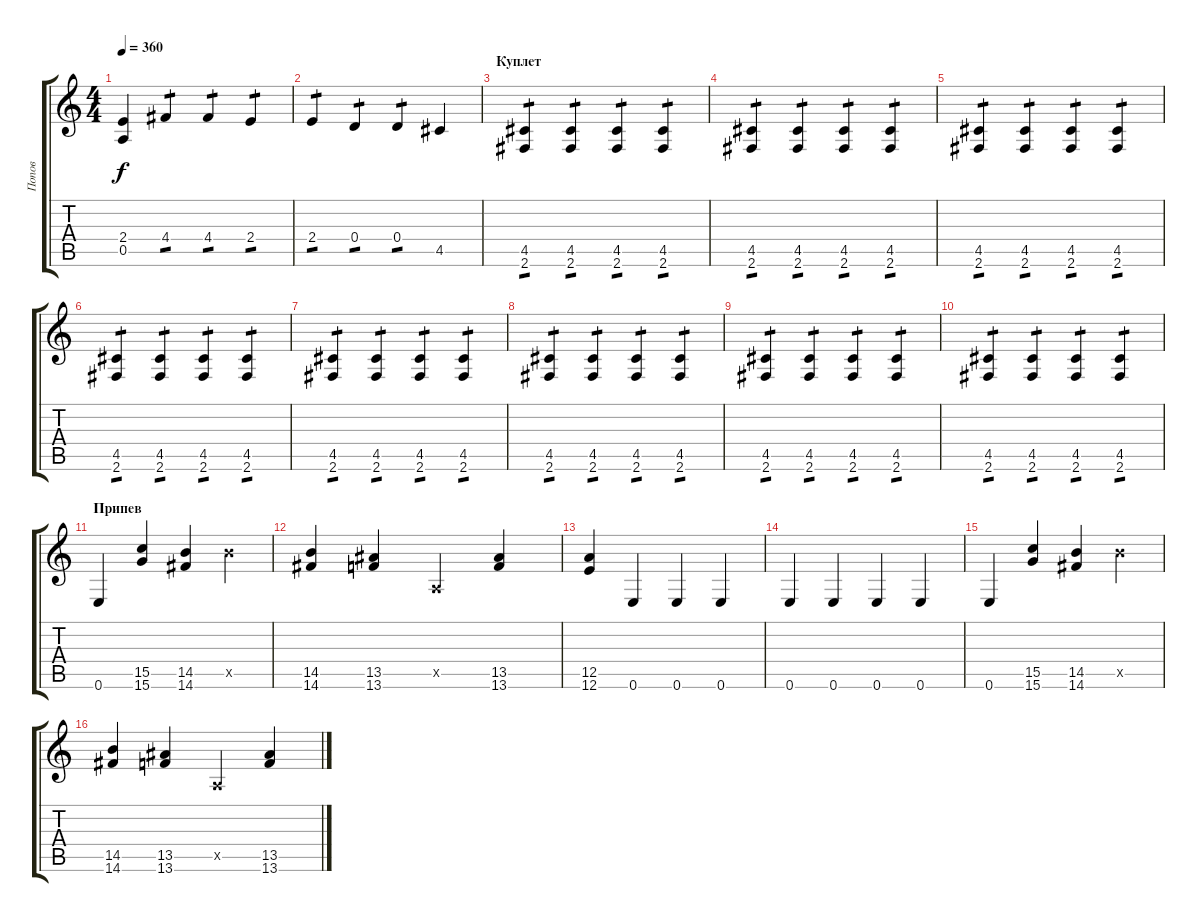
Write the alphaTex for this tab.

\track ("Попов" "Попов") {instrument overdrivenguitar}
\staff {score tabs}
\tuning (E4 B3 G3 D3 A2 E2) {hide}
\ts (4 4)
\tempo 360
\clef g2
\ks c
(2.4 0.5).4{dy f} 4.4.4{tp 1} 4.4.4{tp 1} 2.4.4{tp 1} |
2.4.4{tp 1} 0.4.4{tp 1} 0.4.4{tp 1} 4.5.4 |
\section ("" "Куплет")
(4.5 2.6).4{tp 1} (4.5 2.6).4{tp 1} (4.5 2.6).4{tp 1} (4.5 2.6).4{tp 1} |
(4.5 2.6).4{tp 1} (4.5 2.6).4{tp 1} (4.5 2.6).4{tp 1} (4.5 2.6).4{tp 1} |
(4.5 2.6).4{tp 1} (4.5 2.6).4{tp 1} (4.5 2.6).4{tp 1} (4.5 2.6).4{tp 1} |
(4.5 2.6).4{tp 1} (4.5 2.6).4{tp 1} (4.5 2.6).4{tp 1} (4.5 2.6).4{tp 1} |
(4.5 2.6).4{tp 1} (4.5 2.6).4{tp 1} (4.5 2.6).4{tp 1} (4.5 2.6).4{tp 1} |
(4.5 2.6).4{tp 1} (4.5 2.6).4{tp 1} (4.5 2.6).4{tp 1} (4.5 2.6).4{tp 1} |
(4.5 2.6).4{tp 1} (4.5 2.6).4{tp 1} (4.5 2.6).4{tp 1} (4.5 2.6).4{tp 1} |
(4.5 2.6).4{tp 1} (4.5 2.6).4{tp 1} (4.5 2.6).4{tp 1} (4.5 2.6).4{tp 1} |
\section ("" "Припев")
0.6.4 (15.5 15.6).4 (14.5 14.6).4 14.5{x}.4 |
(14.5 14.6).4 (13.5 13.6).4 0.5{x}.4 (13.5 13.6).4 |
(12.5 12.6).4 0.6.4 0.6.4 0.6.4 |
0.6.4 0.6.4 0.6.4 0.6.4 |
0.6.4 (15.5 15.6).4 (14.5 14.6).4 14.5{x}.4 |
(14.5 14.6).4 (13.5 13.6).4 0.5{x}.4 (13.5 13.6).4
